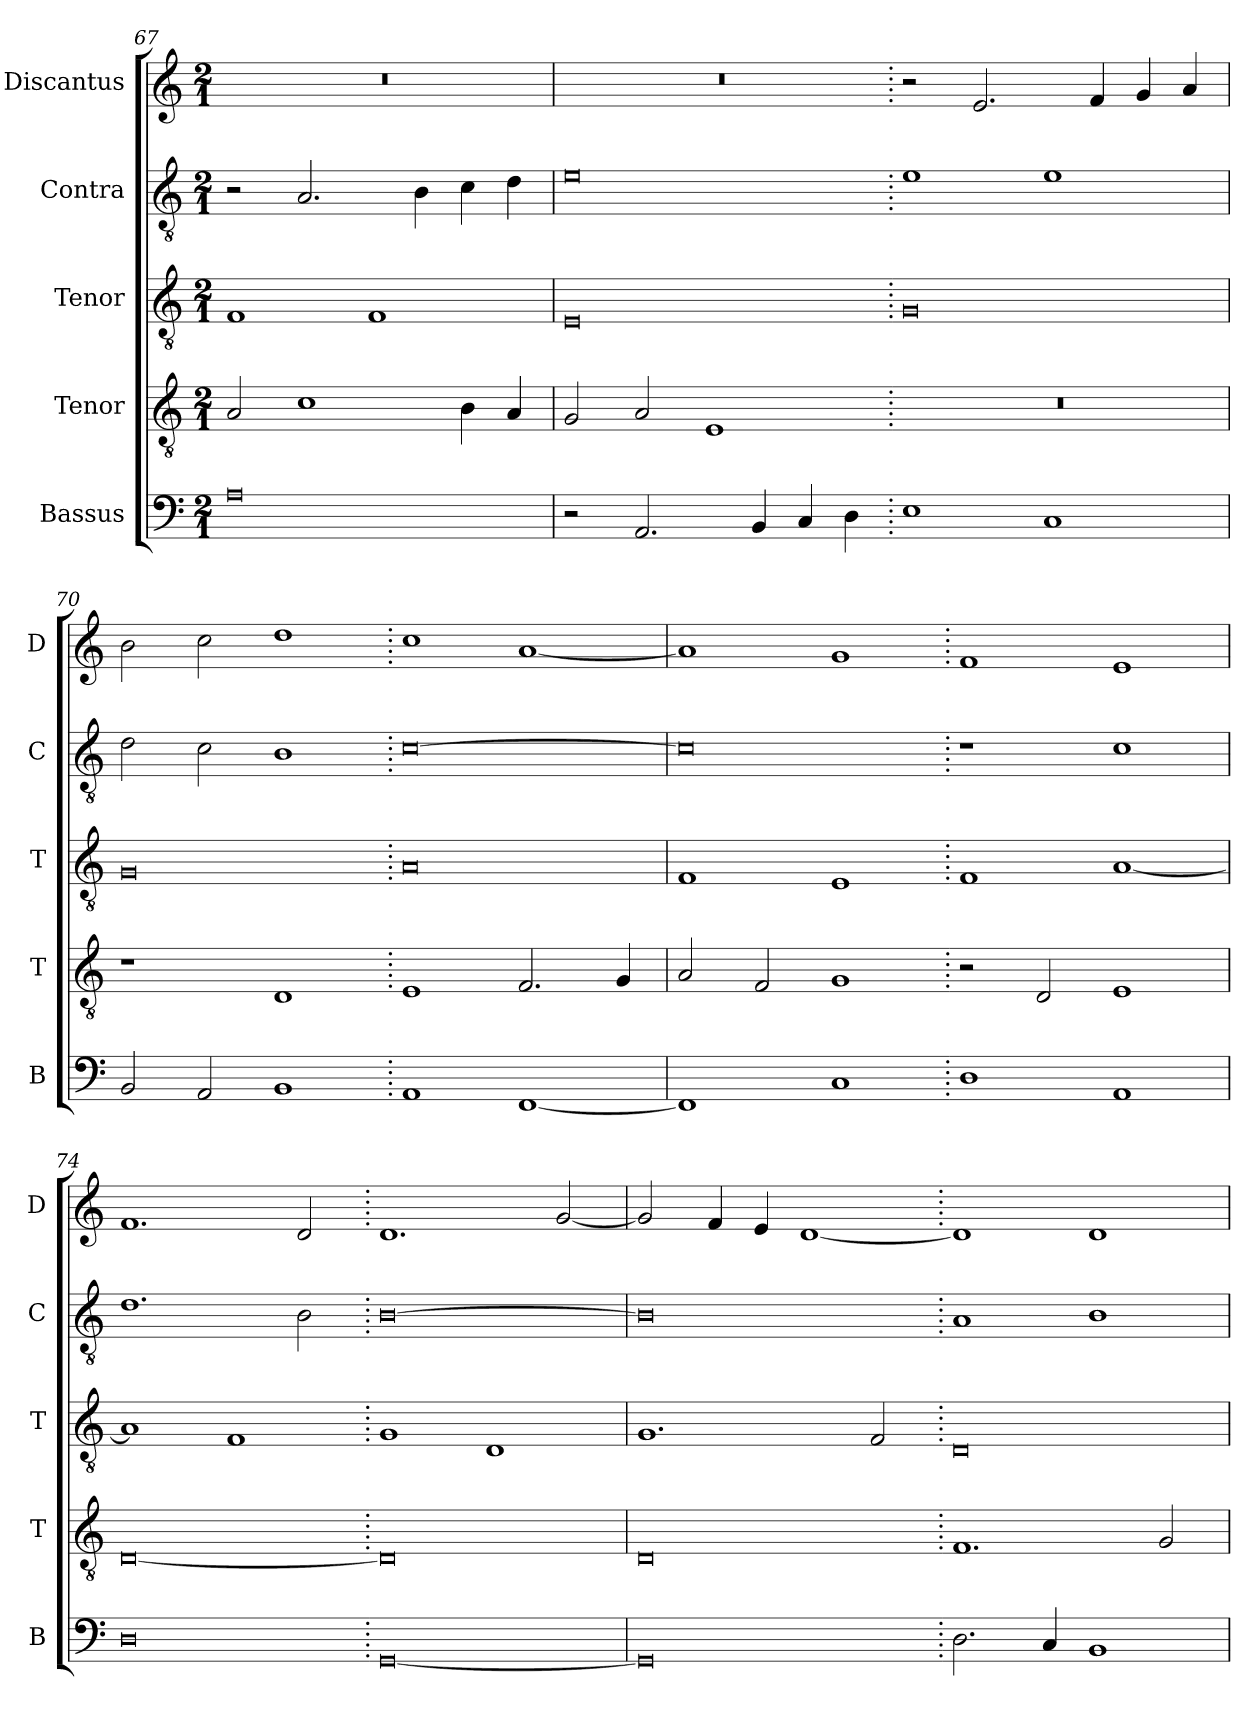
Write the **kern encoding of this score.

**kern	**kern	**kern	**kern	**kern
*part5	*part4	*part3	*part2	*part1
*staff5	*staff4	*staff3	*staff2	*staff1
*I"Bassus	*I"Tenor	*I"Tenor	*I"Contra	*I"Discantus
*I'B	*I'T	*I'T	*I'C	*I'D
*clefF4	*clefGv2	*clefGv2	*clefGv2	*clefG2
*k[]	*k[]	*k[]	*k[]	*k[]
*M2/1	*M2/1	*M2/1	*M2/1	*M2/1
=67	=67	=67	=67	=67
0A	2A/	1F	2r	0r
.	1c	.	2.A/	.
.	.	1F	.	.
.	.	.	4B\	.
.	4B\	.	4c\	.
.	4A/	.	4d\	.
=68	=68	=68	=68	=68
2r	2G/	0E	0e	0r
2.AA/	2A/	.	.	.
.	1E	.	.	.
4BB/	.	.	.	.
4C/	.	.	.	.
4D\	.	.	.	.
=69.	=69.	=69.	=69.	=69.
1E	0r	0G	1e	2r
.	.	.	.	2.e/
1C	.	.	1e	.
.	.	.	.	4f/
.	.	.	.	4g/
.	.	.	.	4a/
=70	=70	=70	=70	=70
2BB/	1r	0G	2d\	2b\
2AA/	.	.	2c\	2cc\
1BB	1D	.	1B	1dd
=71.	=71.	=71.	=71.	=71.
1AA	1E	0A	[0c	1cc
[1FF	2.F/	.	.	[1a
.	4G/	.	.	.
=72	=72	=72	=72	=72
1FF]	2A/	1F	0c]	1a]
.	2F/	.	.	.
1C	1G	1E	.	1g
=73.	=73.	=73.	=73.	=73.
1D	2r	1F	1r	1f
.	2D/	.	.	.
1AA	1E	[1A	1c	1e
=74	=74	=74	=74	=74
0D	[0D	1A]	1.d	1.f
.	.	1F	.	.
.	.	.	2B\	2d/
=75.	=75.	=75.	=75.	=75.
[0GG	0D]	1G	[0B	1.d
.	.	1D	.	.
.	.	.	.	[2g/
=76	=76	=76	=76	=76
0GG]	0D	1.G	0B]	2g/]
.	.	.	.	4f/
.	.	.	.	4e/
.	.	.	.	[1d
.	.	2F/	.	.
=77.	=77.	=77.	=77.	=77.
2.D\	1.F	0D	1A	1d]
4C/	.	.	.	.
1BB	.	.	1B	1d
.	2G/	.	.	.
=	=	=	=	=
*-	*-	*-	*-	*-
